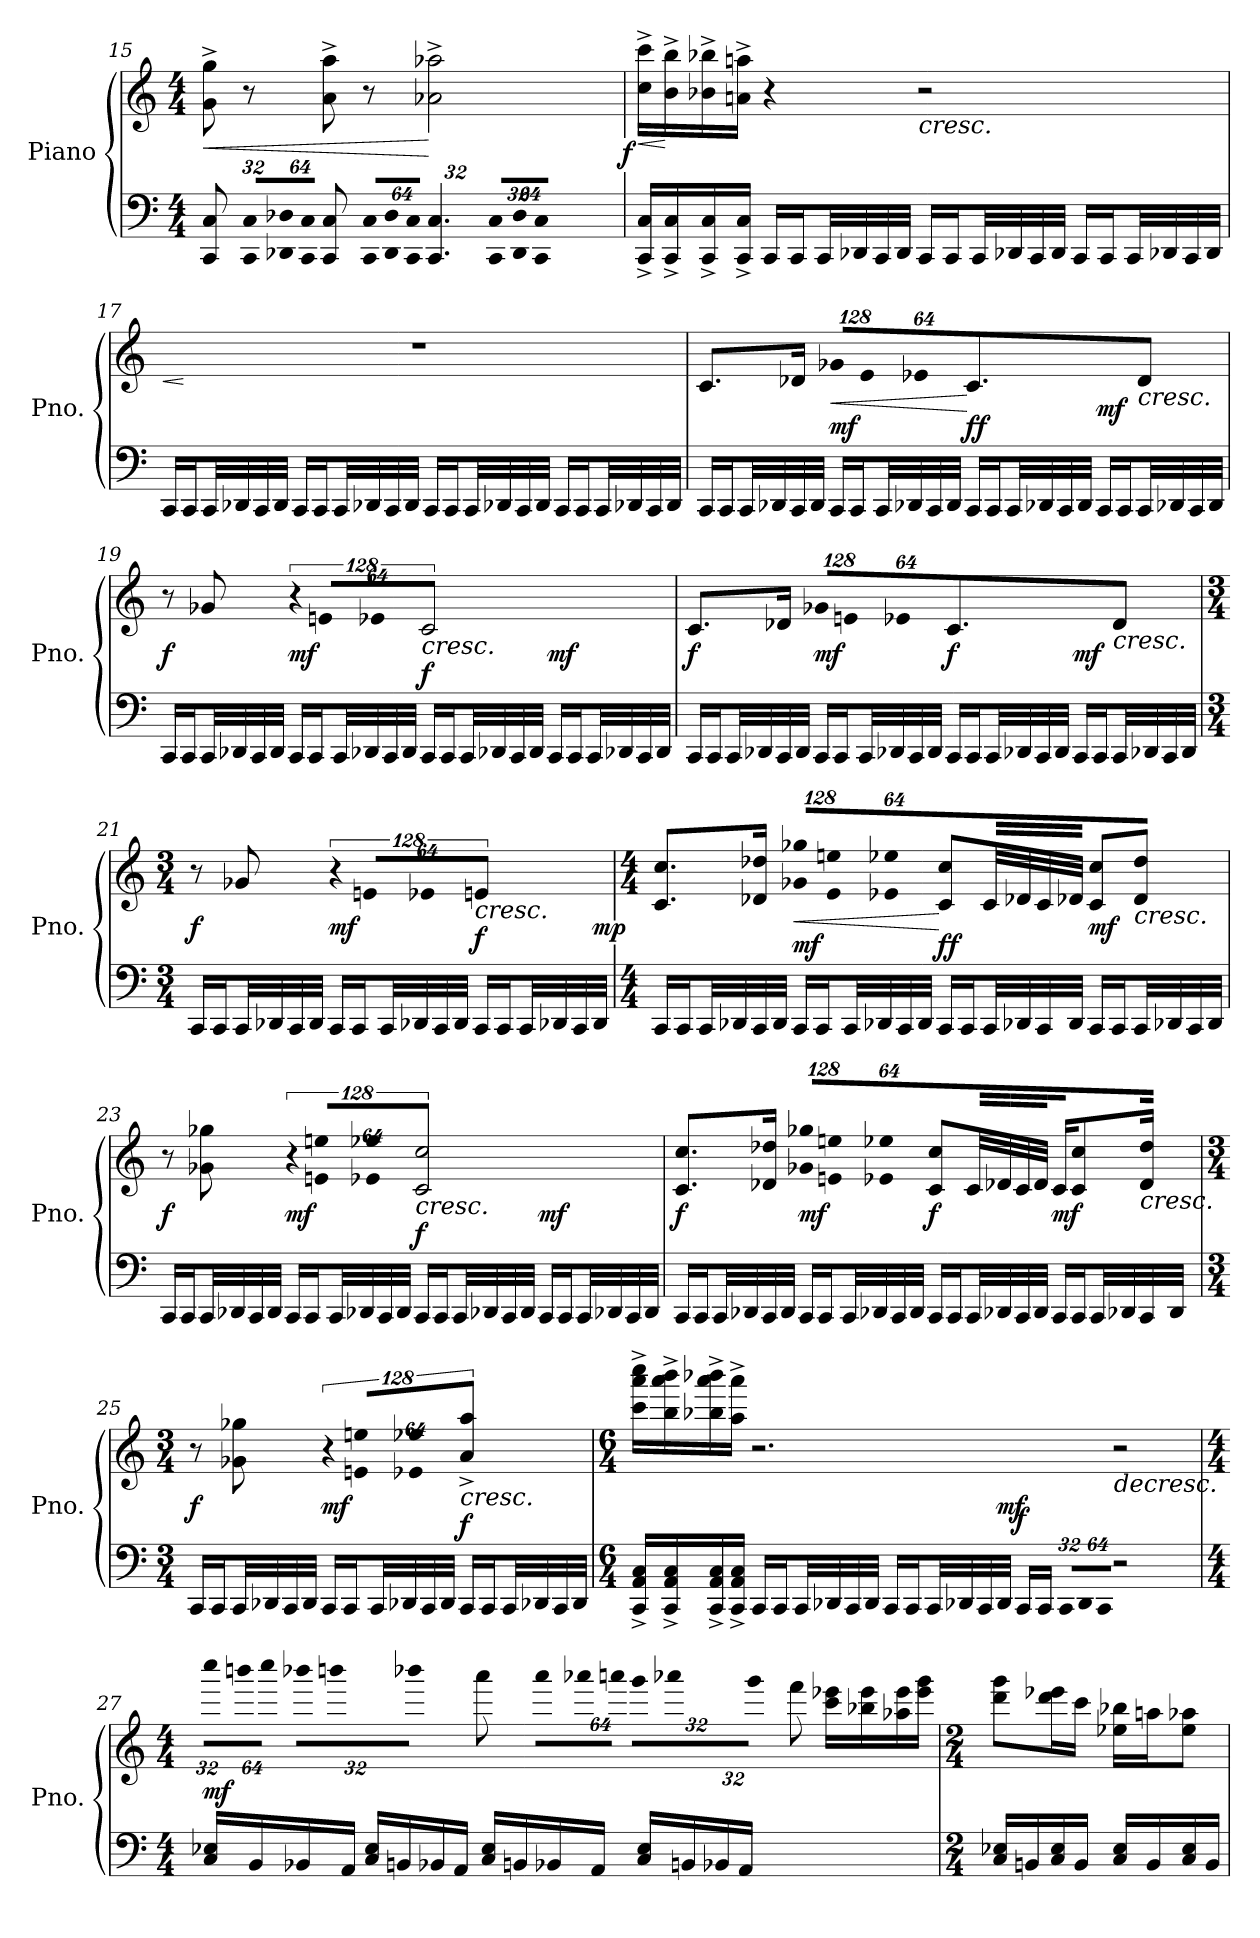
**kern	**kern	**dynam
*part1	*part1	*part1
*staff2	*staff1	*staff1/2
*I"Piano	*	*
*I'Pno.	*	*
!!LO:PB:g=z
*clefF4	*clefG2	*
*k[]	*k[]	*
*C:	*C:	*
*M4/4	*M4/4	*
=15	=15	=15
!	!	!LO:HP:b
*	*^	*
8CCi/ 8Ci	8gi\^ 8ggi^	2ryy	< f mf
*Xbrackettup	*	*	*
!LO:N:vis=16	!	!	!
512%21CCi/ 512%21CiLL	8r	.	.
!LO:N:vis=16	!	!	!
1024%43DD-Xi/ 1024%43D-Xi	.	.	.
!LO:N:vis=16	!	!	!
1024%43CCi/ 1024%43CiJJ	.	.	.
8CCi/ 8Ci	8ai\^ 8aai^	.	.
!LO:N:vis=16	!	!	!
512%21CCi/ 512%21CiLL	8r	.	.
!LO:N:vis=16	!	!	!
1024%43DD-i/ 1024%43D-i	.	.	.
!LO:N:vis=16	!	!	!
1024%43CCi/ 1024%43CiJJ	.	.	.
4.CCi/ 4.Ci	2a-Xi\^ 2aa-Xi^	4ryy	[
.	.	8ryy	.
!LO:N:vis=16	!	!	!
512%21CCi/ 512%21CiLL	.	16ryy	.
!LO:N:vis=16	!	!	!
1024%43DD-i/ 1024%43D-i	.	.	.
.	.	32ryy	.
!LO:N:vis=16	!	!	!
1024%43CCi/ 1024%43CiJJ	.	.	.
.	.	64ryy	.
.	.	128...ryy	.
.	.	1024ryy	f
=16	=16	=16	=16
!	!	!	!LO:HP:b
*	*v	*v	*
16CCi/^ 16Ci^LL	16cci\^ 16ccci^LL	<
16CCi/^ 16Ci^	16bi\^ 16bbi^	[
16CCi/^ 16Ci^	16b-Xi\^ 16bb-Xi^	.
16CCi/^ 16Ci^JJ	16ani\^ 16aani^JJ	.
16CCi/LL	4r	[ fff mf ff
16CCi/J	.	.
32CCi/LL	.	.
32DD-Xi/	.	.
32CCi/	.	.
32DD-i/JJJ	.	.
!	!	!LO:HP:b
16CCi/LL	2r	<
16CCi/J	.	.
32CCi/LL	.	.
32DD-Xi/	.	.
32CCi/	.	.
32DD-i/JJJ	.	.
16CCi/LL	.	.
16CCi/J	.	.
32CCi/LL	.	.
32DD-Xi/	.	.
32CCi/	.	.
32DD-i/JJJ	.	.
!!LO:LB:g=z
=17	=17	=17
!	!	!LO:HP:b
16CCi/LL	1r	<
16CCi/J	.	[
32CCi/LL	.	.
32DD-Xi/	.	.
32CCi/	.	.
32DD-i/JJJ	.	.
16CCi/LL	.	.
16CCi/J	.	.
32CCi/LL	.	.
32DD-Xi/	.	.
32CCi/	.	.
32DD-i/JJJ	.	.
16CCi/LL	.	.
16CCi/J	.	.
32CCi/LL	.	.
32DD-Xi/	.	.
32CCi/	.	.
32DD-i/JJJ	.	.
16CCi/LL	.	.
16CCi/J	.	.
32CCi/LL	.	.
32DD-Xi/	.	.
32CCi/	.	.
32DD-i/JJJ	.	.
!!LO:LB:g=z
=18	=18	=18
16CCi/LL	8.ci/L	f mf
16CCi/J	.	]
32CCi/LL	.	[
32DD-Xi/	.	]
32CCi/	16d-Xi/Jk	[
32DD-i/JJJ	.	.
*	*Xbrackettup	*
!	!LO:N:vis=8	!LO:HP:b
16CCi/LL	1024%85g-Xi/L	< mf
16CCi/J	.	.
!	!LO:N:vis=8	!
.	1024%85ei/	.
32CCi/LL	.	.
32DD-Xi/	.	.
!	!LO:N:vis=8	!
.	512%43e-Xi/J	.
32CCi/	.	.
32DD-i/JJJ	.	.
16CCi/LL	4.ci/	[ f f
16CCi/J	.	.
32CCi/LL	.	.
32DD-Xi/	.	.
32CCi/	.	.
32DD-i/JJJ	.	.
16CCi/LL	.	mf
16CCi/J	.	.
!	!	!LO:HP:b
!	!	!LO:HP:n=1:b
!	!	!LO:HP:n=1:b
!	!	!LO:HP:n=1:b
32CCi/LL	8d-i/	> < > <
32DD-Xi/	.	.
32CCi/	.	.
32DD-i/JJJ	.	.
!!LO:LB:g=z
=19	=19	=19
16CCi/LL	8r	f
16CCi/J	.	]
32CCi/LL	8g-Xi/	[
32DD-Xi/	.	]
32CCi/	.	[
32DD-i/JJJ	.	.
*	*brackettup	*
!	!LO:N:vis=8	!
16CCi/LL	1024%85r	mf
16CCi/J	.	.
!	!LO:N:vis=8	!
.	1024%85eni/L	.
32CCi/LL	.	.
32DD-Xi/	.	.
!	!LO:N:vis=8	!
.	512%43e-Xi/J	.
32CCi/	.	.
32DD-i/JJJ	.	.
!	!	!LO:HP:b
!	!	!LO:HP:n=1:b
!	!	!LO:HP:n=1:b
!	!	!LO:HP:n=1:b
16CCi/LL	2ci/	> < > < f
16CCi/J	.	.
32CCi/LL	.	.
32DD-Xi/	.	.
32CCi/	.	.
32DD-i/JJJ	.	.
16CCi/LL	.	mf
16CCi/J	.	.
32CCi/LL	.	.
32DD-Xi/	.	.
32CCi/	.	.
32DD-i/JJJ	.	.
!!LO:LB:g=z
=20	=20	=20
16CCi/LL	8.ci/L	f
16CCi/J	.	]
32CCi/LL	.	[
32DD-Xi/	.	]
32CCi/	16d-Xi/Jk	[
32DD-i/JJJ	.	.
*	*Xbrackettup	*
!	!LO:N:vis=8	!
16CCi/LL	1024%85g-Xi/L	mf
16CCi/J	.	.
!	!LO:N:vis=8	!
.	1024%85eni/	.
32CCi/LL	.	.
32DD-Xi/	.	.
!	!LO:N:vis=8	!
.	512%43e-Xi/J	.
32CCi/	.	.
32DD-i/JJJ	.	.
16CCi/LL	4.ci/	f
16CCi/J	.	.
32CCi/LL	.	.
32DD-Xi/	.	.
32CCi/	.	.
32DD-i/JJJ	.	.
16CCi/LL	.	mf
16CCi/J	.	.
!	!	!LO:HP:b
!	!	!LO:HP:n=1:b
!	!	!LO:HP:n=1:b
!	!	!LO:HP:n=1:b
32CCi/LL	8d-i/	> < > <
32DD-Xi/	.	.
32CCi/	.	.
32DD-i/JJJ	.	.
!!LO:PB:g=z
=21	=21	=21
*M3/4	*M3/4	*
16CCi/LL	8r	f
16CCi/J	.	]
32CCi/LL	8g-Xi/	[
32DD-Xi/	.	]
32CCi/	.	.
32DD-i/JJJ	.	.
*	*brackettup	*
!	!LO:N:vis=8	!
16CCi/LL	1024%85r	mf
16CCi/J	.	.
!	!LO:N:vis=8	!
.	1024%85eni/L	.
32CCi/LL	.	.
32DD-Xi/	.	.
!	!LO:N:vis=8	!
.	512%43e-Xi/J	.
32CCi/	.	.
32DD-i/JJJ	.	.
!	!	!LO:HP:b
!	!	!LO:HP:n=1:b
!	!	!LO:HP:n=1:b
16CCi/LL	4eni/	> < > f
16CCi/J	.	.
32CCi/LL	.	.
32DD-Xi/	.	.
32CCi/	.	.
32DD-i/JJJ	.	mp
!!LO:LB:g=z
=22	=22	=22
*M4/4	*M4/4	*
16CCi/LL	8.ci/ 8.cciL	f mf
16CCi/J	.	]
32CCi/LL	.	[
32DD-Xi/	.	]
32CCi/	16d-Xi/ 16dd-XiJk	[
32DD-i/JJJ	.	.
*	*Xbrackettup	*
!	!LO:N:vis=8	!LO:HP:b
16CCi/LL	1024%85g-Xi\ 1024%85gg-XiL	< mf
16CCi/J	.	.
!	!LO:N:vis=8	!
.	1024%85ei\ 1024%85eeni	.
32CCi/LL	.	.
32DD-Xi/	.	.
!	!LO:N:vis=8	!
.	512%43e-Xi\ 512%43ee-XiJ	.
32CCi/	.	.
32DD-i/JJJ	.	.
16CCi/LL	8ci/ 8cciL	[ f f
16CCi/J	.	.
32CCi/LL	32ci/LL	.
32DD-Xi/	32d-Xi/	.
32CCi/	32ci/	.
32DD-i/JJJ	32d-Xi/JJJ	.
16CCi/LL	8ci/ 8cciL	mf
16CCi/J	.	.
!	!	!LO:HP:b
!	!	!LO:HP:n=1:b
!	!	!LO:HP:n=1:b
!	!	!LO:HP:n=1:b
32CCi/LL	8d-i/ 8dd-iJ	> < > <
32DD-Xi/	.	.
32CCi/	.	.
32DD-i/JJJ	.	.
!!LO:LB:g=z
=23	=23	=23
16CCi/LL	8r	f
16CCi/J	.	]
32CCi/LL	8g-Xi\ 8gg-Xi	[
32DD-Xi/	.	]
32CCi/	.	[
32DD-i/JJJ	.	.
*	*brackettup	*
!	!LO:N:vis=8	!
16CCi/LL	1024%85r	mf
16CCi/J	.	.
!	!LO:N:vis=8	!
.	1024%85eni/ 1024%85eeniL	.
32CCi/LL	.	.
32DD-Xi/	.	.
!	!LO:N:vis=8	!
.	512%43e-Xi/ 512%43ee-XiJ	.
32CCi/	.	.
32DD-i/JJJ	.	.
!	!	!LO:HP:b
!	!	!LO:HP:n=1:b
!	!	!LO:HP:n=1:b
!	!	!LO:HP:n=1:b
16CCi/LL	2ci/ 2cci	> < > < f
16CCi/J	.	.
32CCi/LL	.	.
32DD-Xi/	.	.
32CCi/	.	.
32DD-i/JJJ	.	.
16CCi/LL	.	mf
16CCi/J	.	.
32CCi/LL	.	.
32DD-Xi/	.	.
32CCi/	.	.
32DD-i/JJJ	.	.
!!LO:LB:g=z
=24	=24	=24
16CCi/LL	8.ci/ 8.cciL	f
16CCi/J	.	]
32CCi/LL	.	[
32DD-Xi/	.	]
32CCi/	16d-Xi/ 16dd-XiJk	[
32DD-i/JJJ	.	.
*	*Xbrackettup	*
!	!LO:N:vis=8	!
16CCi/LL	1024%85g-Xi\ 1024%85gg-XiL	mf
16CCi/J	.	.
!	!LO:N:vis=8	!
.	1024%85eni\ 1024%85eeni	.
32CCi/LL	.	.
32DD-Xi/	.	.
!	!LO:N:vis=8	!
.	512%43e-Xi\ 512%43ee-XiJ	.
32CCi/	.	.
32DD-i/JJJ	.	.
16CCi/LL	8ci/ 8cciL	f
16CCi/J	.	.
32CCi/LL	32ci/LL	.
32DD-Xi/	32d-Xi/	.
32CCi/	32ci/	.
32DD-i/JJJ	32d-i/JJJ	.
16CCi/LL	16ci/KL	mf
16CCi/J	8ci/ 8cci	.
32CCi/LL	.	.
32DD-Xi/	.	.
!	!	!LO:HP:b
!	!	!LO:HP:n=1:b
!	!	!LO:HP:n=1:b
!	!	!LO:HP:n=1:b
32CCi/	16d-i/ 16dd-iJk	> < > <
32DD-i/JJJ	.	.
!!LO:PB:g=z
=25	=25	=25
*M3/4	*M3/4	*
16CCi/LL	8r	f
16CCi/J	.	]
32CCi/LL	8g-Xi\ 8gg-Xi	[
32DD-Xi/	.	.
32CCi/	.	.
32DD-i/JJJ	.	.
*	*brackettup	*
!	!LO:N:vis=8	!
16CCi/LL	1024%85r	mf
16CCi/J	.	.
!	!LO:N:vis=8	!
.	1024%85eni/ 1024%85eeniL	.
32CCi/LL	.	.
32DD-Xi/	.	.
!	!LO:N:vis=8	!
.	512%43e-Xi/ 512%43ee-XiJ	.
32CCi/	.	.
32DD-i/JJJ	.	.
!	!	!LO:HP:b
!	!	!LO:HP:n=1:b
16CCi/LL	4ai\^ 4aai^	> < f
16CCi/J	.	.
32CCi/LL	.	.
32DD-Xi/	.	.
32CCi/	.	.
32DD-i/JJJ	.	.
!!LO:LB:g=z
=26	=26	=26
*M6/4	*M6/4	*
16CCi/^ 16AAi^ 16Ci^LL	16ccci\^ 16aaai^ 16cccci^LL	.
16CCi/^ 16AAi^ 16Ci^	16bbi\^ 16aaai^ 16bbbi^	]
16CCi/^ 16AAi^ 16Ci^	16bb-Xi\^ 16aaai^ 16bbb-Xi^	.
16CCi/^ 16AAi^ 16Ci^JJ	16aai\^ 16aaai^JJ	.
16CCi/LL	2.r	.
16CCi/J	.	.
32CCi/LL	.	.
32DD-Xi/	.	.
32CCi/	.	.
32DD-i/JJJ	.	.
16CCi/LL	.	.
16CCi/J	.	.
32CCi/LL	.	.
32DD-Xi/	.	.
32CCi/	.	.
32DD-i/JJJ	.	mf
16CCi/LL	.	f
16CCi/JJ	.	.
!LO:N:vis=16	!	!
512%21CCi/LL	.	.
!LO:N:vis=16	!	!
1024%43DD-i/	.	.
!LO:N:vis=16	!	!
1024%43CCi/JJ	.	.
!	!	!LO:HP:b
2r	2r	>
!!LO:LB:g=z
=27	=27	=27
*M4/4	*M4/4	*
*	*Xbrackettup	*
!	!LO:N:vis=16	!
16Ci/ 16E-XiLL	512%21cccci\LL	mf
!	!LO:N:vis=16	!
.	1024%43bbbni\	.
16BBi/	.	.
!	!LO:N:vis=16	!
.	1024%43cccci\JJ	.
!	!LO:N:vis=16	!
16BB-Xi/	512%21bbb-Xi\LL	.
!	!LO:N:vis=16	!
.	1024%43bbbni\	.
16AAi/JJ	.	.
!	!LO:N:vis=16	!
.	1024%43bbb-Xi\JJ	.
16Ci/ 16E-iLL	8aaai\	.
16BBni/	.	.
!	!LO:N:vis=16	!
16BB-Xi/	512%21aaai\LL	.
!	!LO:N:vis=16	!
.	1024%43aaa-Xi\	.
16AAi/JJ	.	.
!	!LO:N:vis=16	!
.	1024%43aaani\JJ	.
!	!LO:N:vis=16	!
16Ci/ 16E-iLL	512%21gggi\LL	.
!	!LO:N:vis=16	!
.	1024%43aaa-Xi\	.
16BBni/	.	.
!	!LO:N:vis=16	!
.	1024%43gggi\JJ	.
16BB-Xi/	8fffi\	.
16AAi/JJ	.	.
16Ci/ 16E-iLL	16ccci\ 16eee-XiLL	.
16BBni/	16bb-Xi\ 16eee-i	.
16BB-Xi/	16aa-Xi\ 16eee-i	.
16AAi/JJ	16eee-i\ 16gggiJJ	.
=28	=28	=28
*M2/4	*M2/4	*
16Ci/ 16E-XiLL	8dddi\ 8gggiL	.
16BBni/	.	.
16Ci/ 16E-i	16dddi\ 16eee-XiL	.
16BBi/JJ	16ccci\JJ	.
16Ci/ 16E-iLL	16ee-Xi\ 16bb-XiLL	.
16BBi/	16aani\J	.
16Ci/ 16E-i	8ee-i\ 8aa-XiJ	.
16BBi/JJ	.	.
=	=	=
*-	*-	*-
